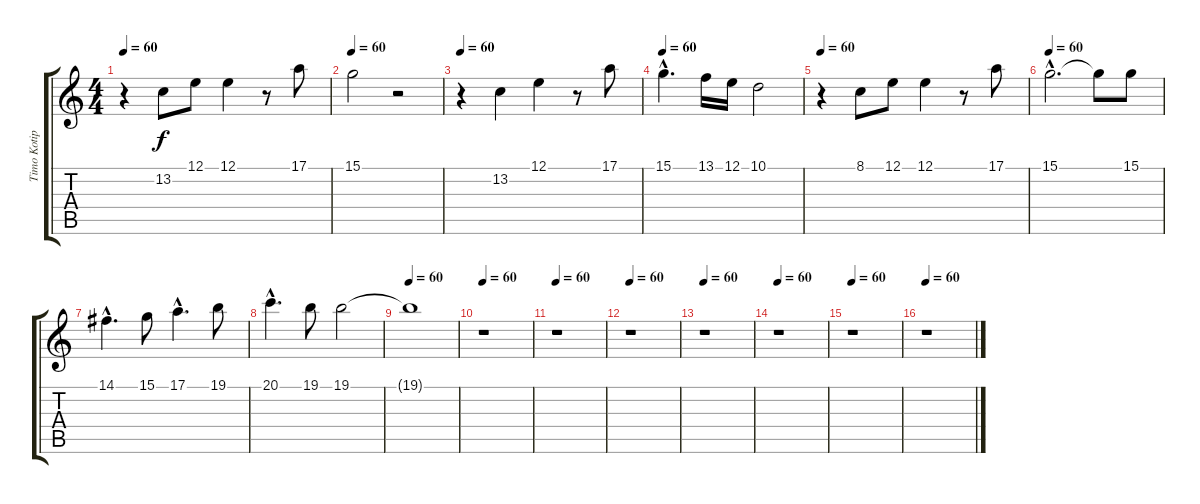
\track ("Timo Kotipelto (Voice)" "Timo Kotip") {instrument cello}
\staff {score tabs}
\tuning (E4 B3 G3 D3 A2 E2) {hide}
\ts (4 4)
\tempo 60
\clef g2
\ks c
r.4{dy f} 13.2.8 12.1.8 12.1.4 r.8 17.1.8 |
\tempo 60
15.1.2 r.2 |
\tempo 60
r.4 13.2.4 12.1.4 r.8 17.1.8 |
\tempo 60
15.1{hac}.4{d} 13.1.16 12.1.16 10.1.2 |
\tempo 60
r.4 8.1.8 12.1.8 12.1.4 r.8 17.1.8 |
\tempo 60
15.1{hac}.2{d} 15.1{t}.8 15.1.8 |
14.1{hac}.4{d} 15.1.8 17.1{hac}.4{d} 19.1.8 |
20.1{hac}.4{d} 19.1.8 19.1.2 |
\tempo 60
19.1{t}.1 |
\tempo 60
r.1 |
\tempo 60
r.1 |
\tempo 60
r.1 |
\tempo 60
r.1 |
\tempo 60
r.1 |
\tempo 60
r.1 |
\tempo 60
r.1
